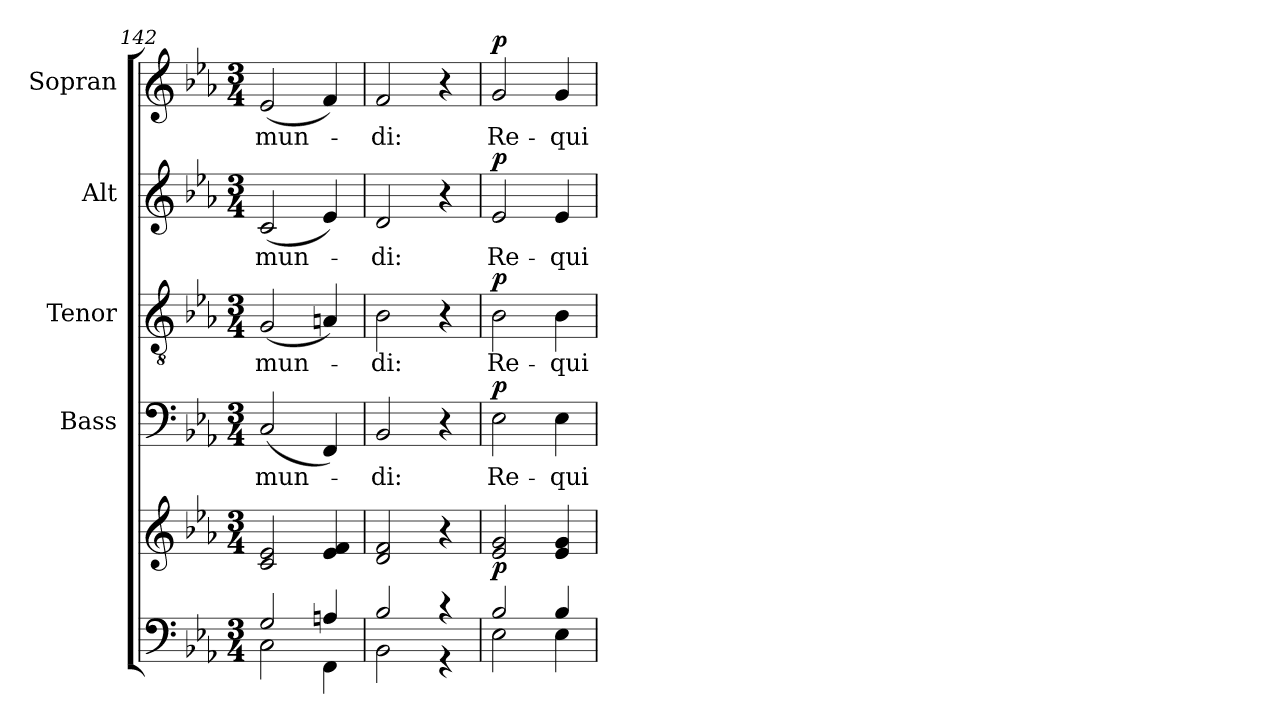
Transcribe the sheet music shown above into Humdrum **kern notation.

**kern	**kern	**dynam	**kern	**text	**dynam	**kern	**text	**dynam	**kern	**text	**dynam	**kern	**text	**dynam
*part5	*part5	*part5	*part4	*part4	*part4	*part3	*part3	*part3	*part2	*part2	*part2	*part1	*part1	*part1
*staff6	*staff5	*staff5/6	*staff4	*staff4	*staff4	*staff3	*staff3	*staff3	*staff2	*staff2	*staff2	*staff1	*staff1	*staff1
*	*	*	*I"Bass	*	*	*I"Tenor	*	*	*I"Alt	*	*	*I"Sopran	*	*
*	*	*	*I'B.	*	*	*I'T.	*	*	*I'A.	*	*	*I'S.	*	*
*clefF4	*clefG2	*	*clefF4	*	*	*clefGv2	*	*	*clefG2	*	*	*clefG2	*	*
*k[b-e-a-]	*k[b-e-a-]	*	*k[b-e-a-]	*	*	*k[b-e-a-]	*	*	*k[b-e-a-]	*	*	*k[b-e-a-]	*	*
*E-:	*E-:	*	*E-:	*	*	*E-:	*	*	*E-:	*	*	*E-:	*	*
*M3/4	*M3/4	*	*M3/4	*	*	*M3/4	*	*	*M3/4	*	*	*M3/4	*	*
=142	=142	=142	=142	=142	=142	=142	=142	=142	=142	=142	=142	=142	=142	=142
*^	*	*	*	*	*	*	*	*	*	*	*	*	*	*
!	!	!	!	!	!LO:LY:b	!	!	!LO:LY:b	!	!	!LO:LY:b	!	!	!LO:LY:b	!
2G/	2C\	2c/ 2e-/	.	(<2C/	mun-	.	(<2G/	mun-	.	(<2c/	mun-	.	(<2e-/	mun-	.
4An/	4FF\	4e-/ 4f/	.	4FF/)	.	.	4An/)	.	.	4e-/)	.	.	4f/)	.	.
=143	=143	=143	=143	=143	=143	=143	=143	=143	=143	=143	=143	=143	=143	=143	=143
!	!	!	!	!	!LO:LY:b	!	!	!LO:LY:b	!	!	!LO:LY:b	!	!	!LO:LY:b	!
2B-/	2BB-\	2d/ 2f/	.	2BB-/	-di:	.	2B-\	-di:	.	2d/	-di:	.	2f/	-di:	.
4r	4r	4r	.	4r	.	.	4r	.	.	4r	.	.	4r	.	.
=144	=144	=144	=144	=144	=144	=144	=144	=144	=144	=144	=144	=144	=144	=144	=144
!	!	!	!LO:DY:b	!	!LO:LY:b	!LO:DY:a	!	!LO:LY:b	!LO:DY:a	!	!LO:LY:b	!LO:DY:a	!	!LO:LY:b	!LO:DY:a
2B-/	2E-\	2e-/ 2g/	p	2E-\	Re-	p	2B-\	Re-	p	2e-/	Re-	p	2g/	Re-	p
!	!	!	!	!	!LO:LY:b	!	!	!LO:LY:b	!	!	!LO:LY:b	!	!	!LO:LY:b	!
4B-/	4E-\	4e-/ 4g/	.	4E-\	-qui-	.	4B-\	-qui-	.	4e-/	-qui-	.	4g/	-qui-	.
*v	*v	*	*	*	*	*	*	*	*	*	*	*	*	*	*
=	=	=	=	=	=	=	=	=	=	=	=	=	=	=
*-	*-	*-	*-	*-	*-	*-	*-	*-	*-	*-	*-	*-	*-	*-
